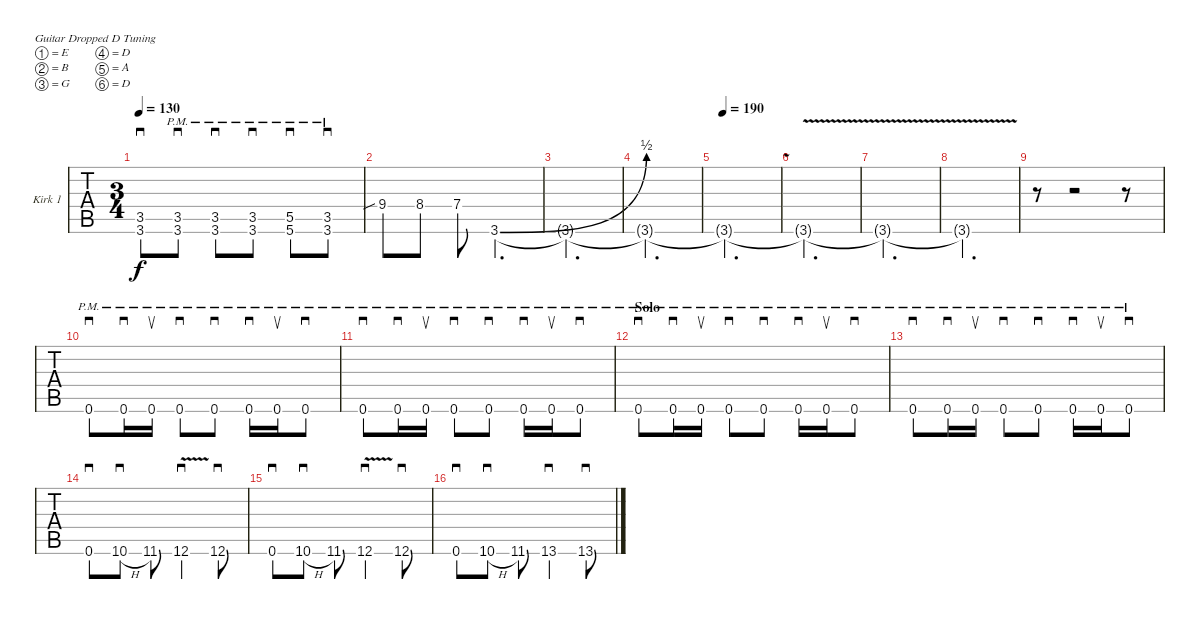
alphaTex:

\bracketExtendMode groupsimilarinstruments
\firstSystemTrackNameOrientation horizontal
\otherSystemsTrackNameOrientation horizontal
\track ("Guitar 2" "Kirk 1") {instrument overdrivenguitar}
\staff {tabs}
\tuning (E4 B3 G3 D3 A2 D2)
\ts (3 4)
\tempo 130
\clef g2
\ks c
(3.5 3.6).8{sd dy f} (3.5{pm} 3.6{pm}).8{sd} (3.5{pm} 3.6{pm}).8{sd} (3.5{pm} 3.6{pm}).8{sd} (5.5{pm} 5.6{pm}).8{sd} (3.5{pm} 3.6{pm}).8{sd} |
9.4{sib}.8 8.4.8 7.4.8 3.6{be (bend 0 0 60 2)}.4{d} |
3.6{t}.2{d} |
3.6{be (prebend 0 2 60 2) t}.2{d} |
\tempo 190
3.6{v t}.2{d} |
3.6{v t}.2{d} |
3.6{v t}.2{d} |
3.6{v t}.2{d} |
r.8 r.2 r.8 |
0.6{pm}.8{sd} 0.6{pm}.16{sd} 0.6{pm}.16{su} 0.6{pm}.8{sd} 0.6{pm}.8{sd} 0.6{pm}.16{sd} 0.6{pm}.16{su} 0.6{pm}.8{sd} |
0.6{pm}.8{sd} 0.6{pm}.16{sd} 0.6{pm}.16{su} 0.6{pm}.8{sd} 0.6{pm}.8{sd} 0.6{pm}.16{sd} 0.6{pm}.16{su} 0.6{pm}.8{sd} |
\section ("" "Solo")
0.6{pm}.8{sd} 0.6{pm}.16{sd} 0.6{pm}.16{su} 0.6{pm}.8{sd} 0.6{pm}.8{sd} 0.6{pm}.16{sd} 0.6{pm}.16{su} 0.6{pm}.8{sd} |
0.6{pm}.8{sd} 0.6{pm}.16{sd} 0.6{pm}.16{su} 0.6{pm}.8{sd} 0.6{pm}.8{sd} 0.6{pm}.16{sd} 0.6{pm}.16{su} 0.6{pm}.8{sd} |
0.6.8{sd} 10.6{h}.8{sd} 11.6.8 12.6{v}.4{sd} 12.6.8{sd} |
0.6.8{sd} 10.6{h}.8{sd} 11.6.8 12.6{v}.4{sd} 12.6.8{sd} |
0.6.8{sd} 10.6{h}.8{sd} 11.6.8 13.6.4{sd} 13.6.8{sd}
